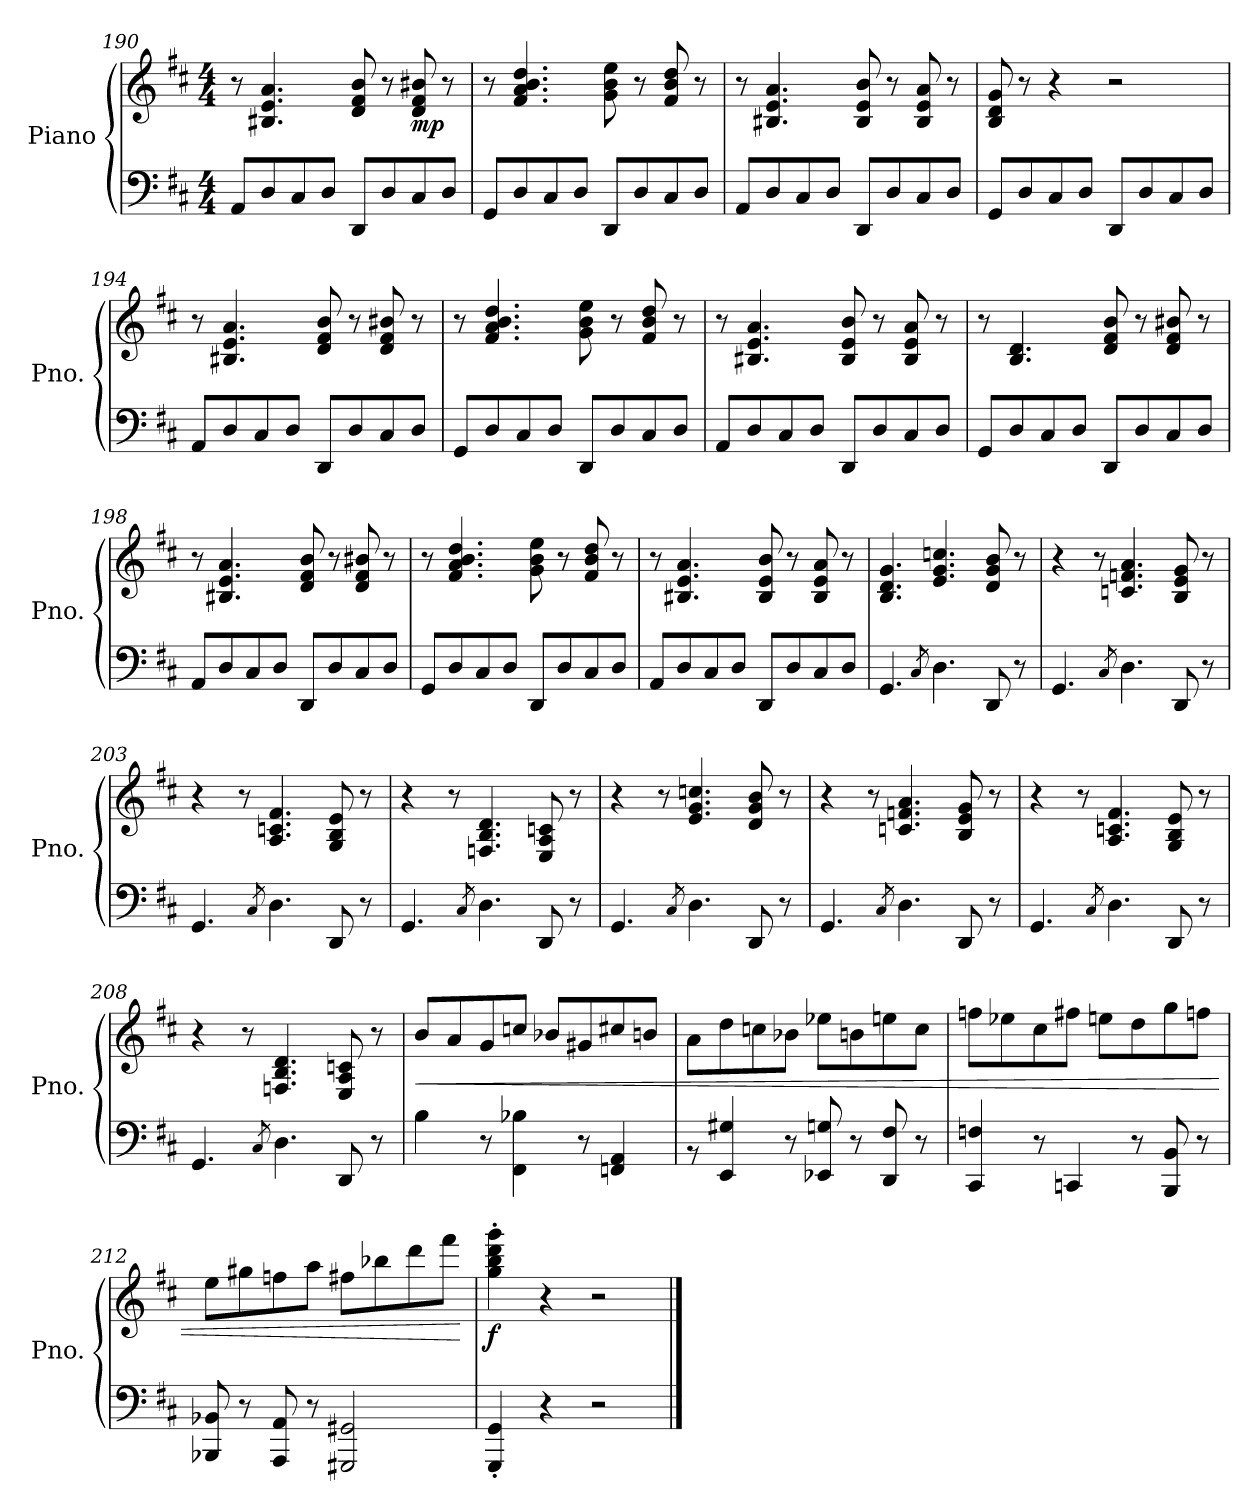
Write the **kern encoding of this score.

**kern	**kern	**dynam
*part1	*part1	*part1
*staff2	*staff1	*staff1/2
*I"Piano	*	*
*I'Pno.	*	*
*clefF4	*clefG2	*
*k[f#c#]	*k[f#c#]	*
*M4/4	*M4/4	*
=190	=190	=190
8AA/L	8r	.
8D/	4.B#X/ 4.e/ 4.a/	.
8C#/	.	.
8D/J	.	.
8DD/L	8d/ 8f#/ 8b/	.
8D/	8r	.
!	!	!LO:DY:b
8C#/	8d/ 8f#/ 8b#X/	mp
8D/J	8r	.
=191	=191	=191
8GG/L	8r	.
8D/	4.f#/ 4.a/ 4.b/ 4.dd/	.
8C#/	.	.
8D/J	.	.
8DD/L	8g\ 8b\ 8ee\	.
8D/	8r	.
8C#/	8f#/ 8b/ 8dd/	.
8D/J	8r	.
!!LO:LB:g=z
=192	=192	=192
8AA/L	8r	.
8D/	4.B#X/ 4.e/ 4.a/	.
8C#/	.	.
8D/J	.	.
8DD/L	8B#/ 8e/ 8b/	.
8D/	8r	.
8C#/	8B#/ 8e/ 8a/	.
8D/J	8r	.
=193	=193	=193
8GG/L	8B/ 8d/ 8g/	.
8D/	8r	.
8C#/	4r	.
8D/J	.	.
8DD/L	2r	.
8D/	.	.
8C#/	.	.
8D/J	.	.
=194	=194	=194
8AA/L	8r	.
8D/	4.B#X/ 4.e/ 4.a/	.
8C#/	.	.
8D/J	.	.
8DD/L	8d/ 8f#/ 8b/	.
8D/	8r	.
8C#/	8d/ 8f#/ 8b#X/	.
8D/J	8r	.
=195	=195	=195
8GG/L	8r	.
8D/	4.f#/ 4.a/ 4.b/ 4.dd/	.
8C#/	.	.
8D/J	.	.
8DD/L	8g\ 8b\ 8ee\	.
8D/	8r	.
8C#/	8f#/ 8b/ 8dd/	.
8D/J	8r	.
!!LO:LB:g=z
=196	=196	=196
8AA/L	8r	.
8D/	4.B#X/ 4.e/ 4.a/	.
8C#/	.	.
8D/J	.	.
8DD/L	8B#/ 8e/ 8b/	.
8D/	8r	.
8C#/	8B#/ 8e/ 8a/	.
8D/J	8r	.
=197	=197	=197
8GG/L	8r	.
8D/	4.B/ 4.d/	.
8C#/	.	.
8D/J	.	.
8DD/L	8d/ 8f#/ 8b/	.
8D/	8r	.
8C#/	8d/ 8f#/ 8b#X/	.
8D/J	8r	.
=198	=198	=198
8AA/L	8r	.
8D/	4.B#X/ 4.e/ 4.a/	.
8C#/	.	.
8D/J	.	.
8DD/L	8d/ 8f#/ 8b/	.
8D/	8r	.
8C#/	8d/ 8f#/ 8b#X/	.
8D/J	8r	.
=199	=199	=199
8GG/L	8r	.
8D/	4.f#/ 4.a/ 4.b/ 4.dd/	.
8C#/	.	.
8D/J	.	.
8DD/L	8g\ 8b\ 8ee\	.
8D/	8r	.
8C#/	8f#/ 8b/ 8dd/	.
8D/J	8r	.
!!LO:LB:g=z
=200	=200	=200
8AA/L	8r	.
8D/	4.B#X/ 4.e/ 4.a/	.
8C#/	.	.
8D/J	.	.
8DD/L	8B#/ 8e/ 8b/	.
8D/	8r	.
8C#/	8B#/ 8e/ 8a/	.
8D/J	8r	.
=201	=201	=201
4.GG/	4.B/ 4.d/ 4.g/	.
8qC#/	.	.
4.D\	4.e/ 4.g/ 4.ccn/	.
8DD/	8d/ 8g/ 8b/	.
8r	8r	.
=202	=202	=202
4.GG/	4r	.
.	8r	.
8qC#/	.	.
4.D\	4.cn/ 4.fn/ 4.a/	.
8DD/	8B/ 8e/ 8g/	.
8r	8r	.
=203	=203	=203
4.GG/	4r	.
.	8r	.
8qC#/	.	.
4.D\	4.A/ 4.cn/ 4.f#/	.
8DD/	8G/ 8B/ 8e/	.
8r	8r	.
=204	=204	=204
4.GG/	4r	.
.	8r	.
8qC#/	.	.
4.D\	4.Fn/ 4.B/ 4.d/	.
8DD/	8E/ 8A/ 8cn/	.
8r	8r	.
!!LO:LB:g=z
=205	=205	=205
4.GG/	4r	.
.	8r	.
8qC#/	.	.
4.D\	4.e/ 4.g/ 4.ccn/	.
8DD/	8d/ 8g/ 8b/	.
8r	8r	.
=206	=206	=206
4.GG/	4r	.
.	8r	.
8qC#/	.	.
4.D\	4.cn/ 4.fn/ 4.a/	.
8DD/	8B/ 8e/ 8g/	.
8r	8r	.
=207	=207	=207
4.GG/	4r	.
.	8r	.
8qC#/	.	.
4.D\	4.A/ 4.cn/ 4.f#/	.
8DD/	8G/ 8B/ 8e/	.
8r	8r	.
=208	=208	=208
4.GG/	4r	.
.	8r	.
8qC#/	.	.
4.D\	4.Fn/ 4.B/ 4.d/	.
8DD/	8E/ 8A/ 8cn/	.
8r	8r	.
=209	=209	=209
!	!	!LO:HP:b
4B\	8b/L	<
.	8a/	.
8r	8g/	.
4FF#\ 4B-X\	8ccn/J	.
.	8b-X/L	.
8r	8g#X/	.
4FFn/ 4AA/	8cc#X/	.
.	8bn/J	.
!!LO:PB:g=z
=210	=210	=210
8rBB	8a\L	.
4EE/ 4G#X/	8dd\	.
.	8ccn\	.
8r	8b-X\J	.
8EE-X/ 8Gn/	8ee-X\L	.
8r	8bn\	.
8DD/ 8F#/	8een\	.
8r	8cc\J	.
=211	=211	=211
4CC#/ 4Fn/	8ffn\L	.
.	8ee-X\	.
8r	8cc#\	.
4CCn/	8ff#X\J	.
.	8een\L	.
8r	8dd\	.
8BBB/ 8BB/	8gg\	.
8r	8ffn\J	.
=212	=212	=212
8BBB-X/ 8BB-X/	8ee\L	.
8r	8gg#X\	.
8AAA/ 8AA/	8ffn\	.
8r	8aa\J	.
2GGG#X/ 2GG#X/	8ff#X\L	.
.	8bb-X\	.
.	8ddd\	.
.	8fff#\J	.
.	.	[
=213	=213	=213
!	!	!LO:DY:b
4GGG/' 4GG/'	4gg\' 4bb\' 4ddd\' 4ggg\'	f
4r	4r	.
2r	2r	.
==	==	==
*-	*-	*-
